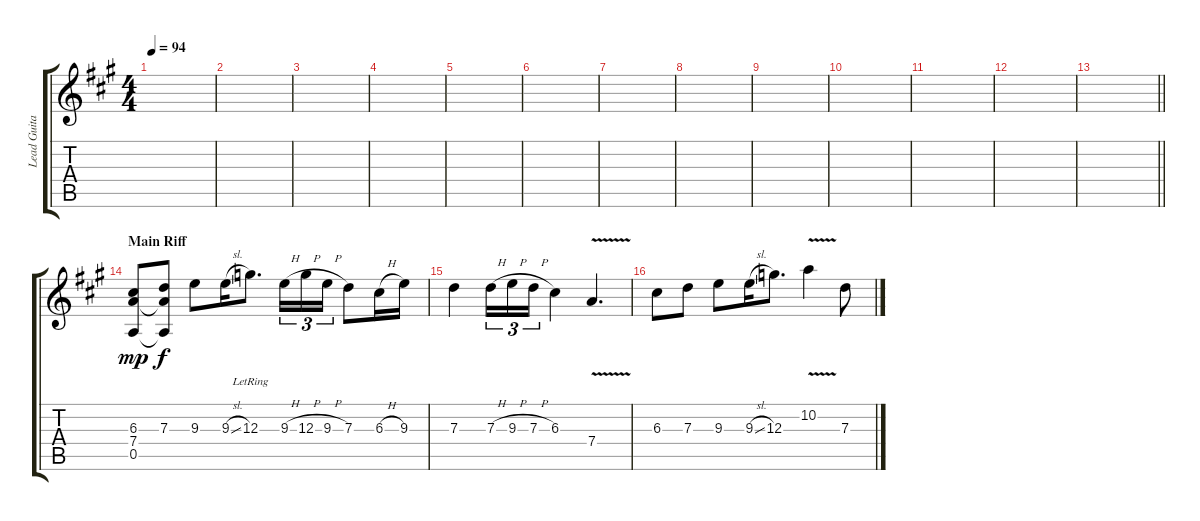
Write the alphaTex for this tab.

\track ("Lead Guitar" "Lead Guita") {instrument overdrivenguitar}
\staff {score tabs}
\tuning (E4 B3 G3 D3 A2 E2) {hide}
\ts (4 4)
\tempo 94
\clef g2
\ks a
|
|
|
|
|
|
|
|
|
|
|
|
\barLineRight lightlight
|
\section ("" "Main Riff")
(6.3 7.4 0.5).8{dy mp} (7.3 7.4{t} 0.5{t}).8{dy f} 9.3.8 9.3{sl}.16 12.3{lr}.8{d} 9.3{h}.16{tu (3 2)} 12.3{h}.16{tu (3 2)} 9.3{h}.16{tu (3 2)} 7.3.8 6.3{h}.16 9.3.16 |
7.3.4 7.3{h}.16{tu (3 2)} 9.3{h}.16{tu (3 2)} 7.3{h}.16{tu (3 2)} 6.3.4 7.4{v}.4{d} |
6.3.8 7.3.8 9.3.8 9.3{sl}.16 12.3.8{d} 10.2{v}.4 7.3{h}.8
